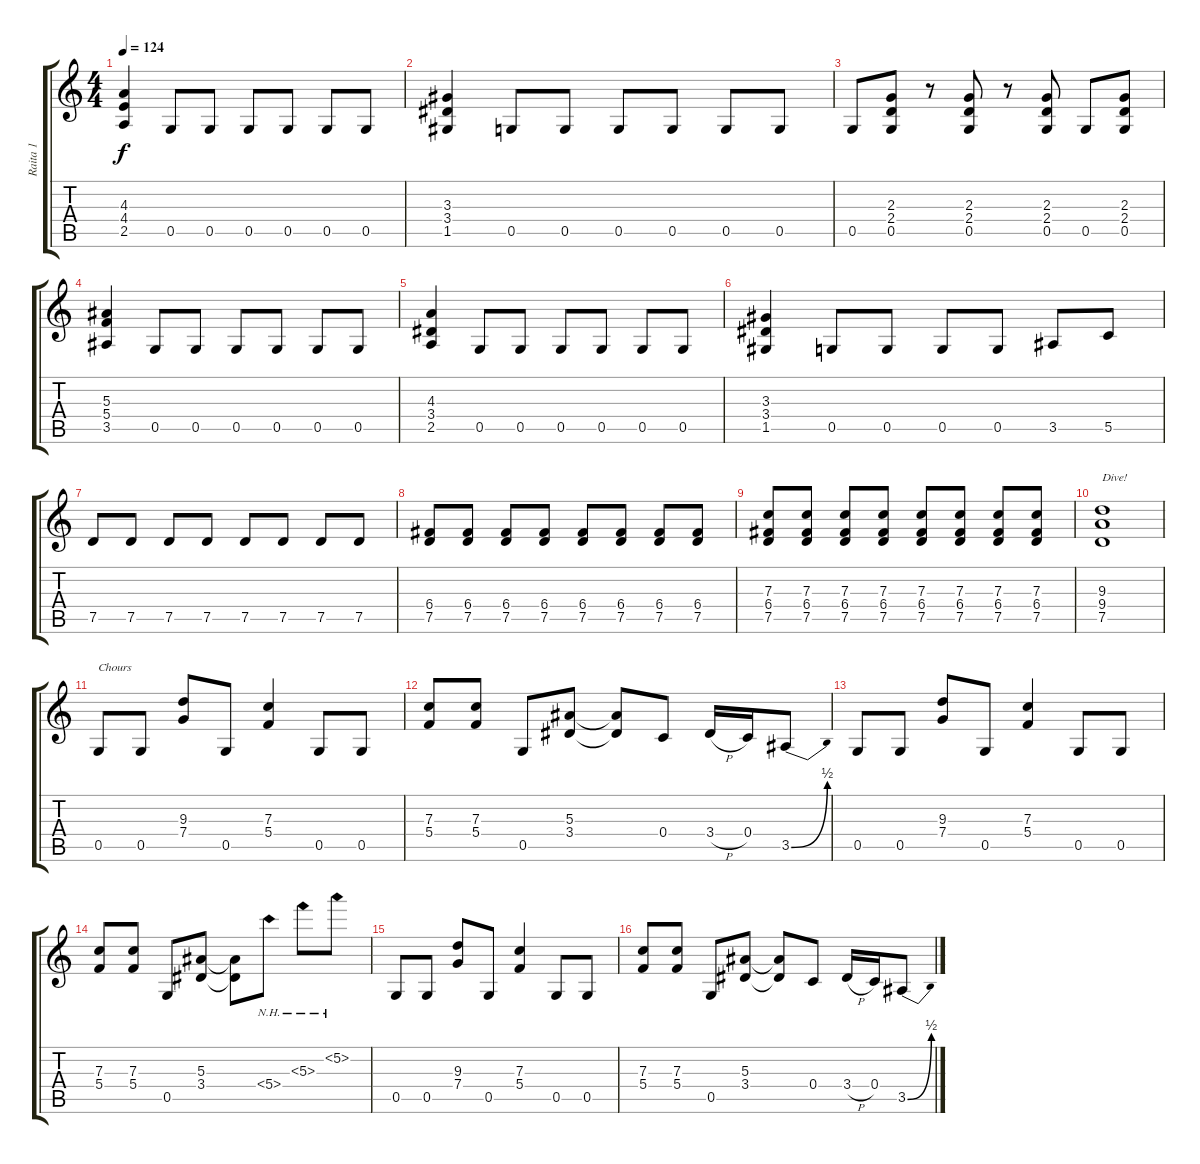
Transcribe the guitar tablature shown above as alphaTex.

\track ("Raita 1" "Raita 1") {instrument distortionguitar}
\staff {score tabs}
\tuning (D4 A3 F3 C3 G2 D2) {hide}
\ts (4 4)
\tempo 124
\clef g2
\ks c
(4.3 4.4 2.5).4{dy f} 0.5.8 0.5.8 0.5.8 0.5.8 0.5.8 0.5.8 |
(3.3 3.4 1.5).4 0.5.8 0.5.8 0.5.8 0.5.8 0.5.8 0.5.8 |
0.5.8 (2.3 2.4 0.5).8 r.8 (2.3 2.4 0.5).8 r.8 (2.3 2.4 0.5).8 0.5.8 (2.3 2.4 0.5).8 |
(5.3 5.4 3.5).4 0.5.8 0.5.8 0.5.8 0.5.8 0.5.8 0.5.8 |
(4.3 3.4 2.5).4 0.5.8 0.5.8 0.5.8 0.5.8 0.5.8 0.5.8 |
(3.3 3.4 1.5).4 0.5.8 0.5.8 0.5.8 0.5.8 3.5.8 5.5.8 |
7.5.8 7.5.8 7.5.8 7.5.8 7.5.8 7.5.8 7.5.8 7.5.8 |
(6.4 7.5).8 (6.4 7.5).8 (6.4 7.5).8 (6.4 7.5).8 (6.4 7.5).8 (6.4 7.5).8 (6.4 7.5).8 (6.4 7.5).8 |
(7.3 6.4 7.5).8 (7.3 6.4 7.5).8 (7.3 6.4 7.5).8 (7.3 6.4 7.5).8 (7.3 6.4 7.5).8 (7.3 6.4 7.5).8 (7.3 6.4 7.5).8 (7.3 6.4 7.5).8 |
(9.3 9.4 7.5).1{txt "Dive!"} |
0.5.8{txt "Chours"} 0.5.8 (9.3 7.4).8 0.5.8 (7.3 5.4).4 0.5.8 0.5.8 |
(7.3 5.4).8 (7.3 5.4).8 0.5.8 (5.3 3.4).8 (5.3{t} 3.4{t}).8 0.4.8 3.4{h}.16 0.4.16 3.5{be (bend 0 0 60 2)}.8 |
0.5.8 0.5.8 (9.3 7.4).8 0.5.8 (7.3 5.4).4 0.5.8 0.5.8 |
(7.3 5.4).8 (7.3 5.4).8 0.5.8 (5.3 3.4).8 (5.3{t} 3.4{t}).8 5.4{nh}.8 5.3{nh}.8 5.2{nh}.8 |
0.5.8 0.5.8 (9.3 7.4).8 0.5.8 (7.3 5.4).4 0.5.8 0.5.8 |
(7.3 5.4).8 (7.3 5.4).8 0.5.8 (5.3 3.4).8 (5.3{t} 3.4{t}).8 0.4.8 3.4{h}.16 0.4.16 3.5{be (bend 0 0 60 2)}.8
